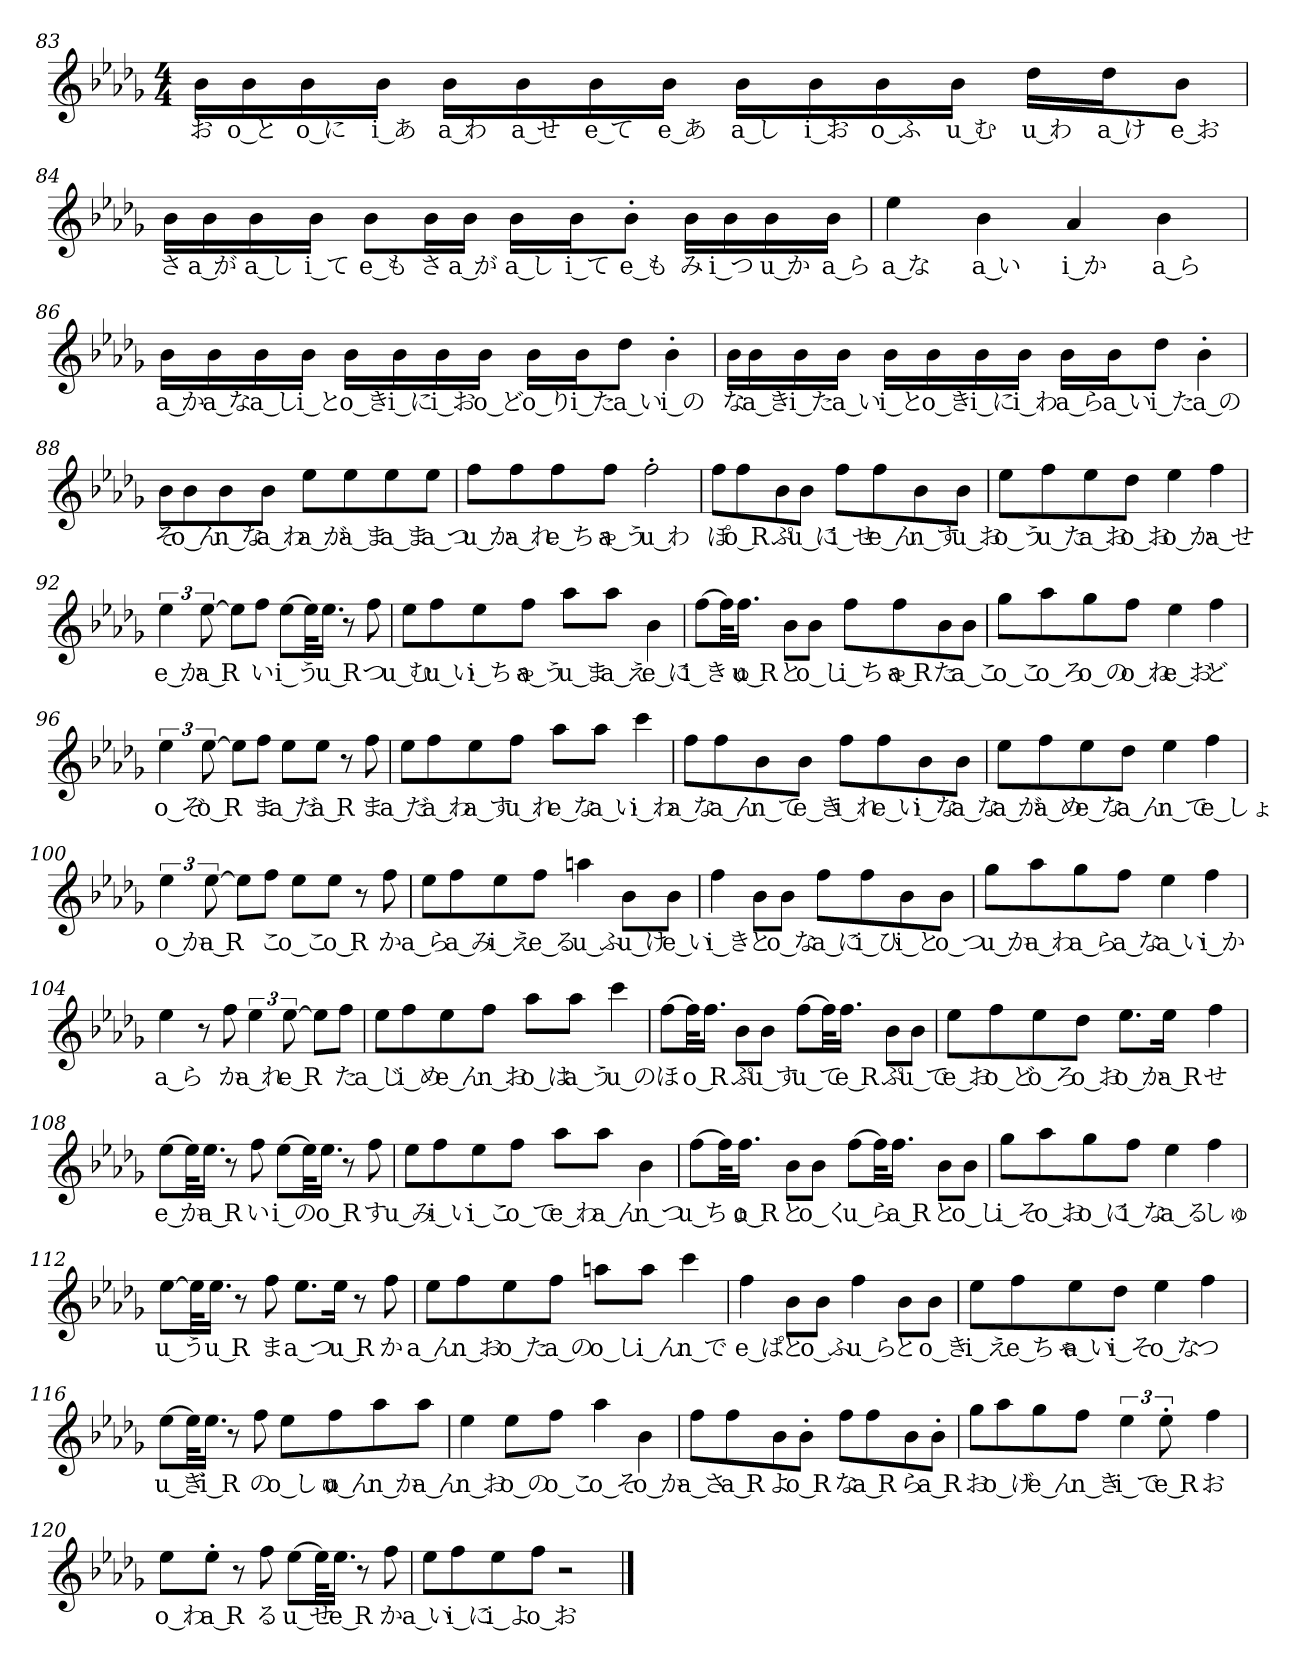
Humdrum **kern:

**kern	**text
*part1	*part1
*staff1	*staff1
*clefG2	*
*k[b-e-a-d-g-]	*
*M4/4	*
=83	=83
16b-LL	- お
16b-	o と
16b-	o に
16b-JJ	i あ
16b-LL	a わ
16b-	a せ
16b-	e て
16b-JJ	e あ
16b-LL	a し
16b-	i お
16b-	o ふ
16b-JJ	u む
16dd-LL	u わ
16dd-J	a け
8b-J	e お
=84	=84
16b-LL	- さ
16b-	a が
16b-	a し
16b-JJ	i て
8b-L	e も
16b-L	- さ
16b-JJ	a が
16b-LL	a し
16b-J	i て
8b-'J	e も
16b-LL	- み
16b-	i つ
16b-	u か
16b-JJ	a ら
=85	=85
4ee-	a な
4b-	a い
4a-	i か
4b-	a ら
=86	=86
16b-LL	a か
16b-	a な
16b-	a し
16b-JJ	i と
16b-LL	o き
16b-	i に
16b-	i お
16b-JJ	o ど
16b-LL	o り
16b-J	i た
8dd-J	a い
4b-'	i の
=87	=87
16b-LL	- な
16b-	a き
16b-	i た
16b-JJ	a い
16b-LL	i と
16b-	o き
16b-	i に
16b-JJ	i わ
16b-LL	a ら
16b-J	a い
8dd-J	i た
4b-'	a の
=88	=88
8b-L	- そ
8b-	o ん
8b-	n な
8b-J	a わ
8ee-L	a が
8ee-	a ま
8ee-	a ま
8ee-J	a つ
=89	=89
8ffL	u か
8ff	a れ
8ff	e ちゃ
8ffJ	a う
2ff'	u わ
=90	=90
8ffL	- ぽ
8ff	o R
8b-	- ぷ
8b-J	u に
8ffL	i せ
8ff	e ん
8b-	n す
8b-J	u お
=91	=91
8ee-L	o う
8ff	u た
8ee-	a お
8dd-J	o お
4ee-	o か
4ff	a せ
=92	=92
6ee-	e か
[12ee-	a R
8ee-L]	.
8ffJ	- い
[8ee-L	i う
32ee-KL]	.
16.ee-JJ	u R
8r	.
8ff	- つ
=93	=93
8ee-L	u む
8ff	u い
8ee-	i ちゃ
8ffJ	a う
8aa-L	u ま
8aa-J	a え
4b-	e に
=94	=94
[8ffL	i きゅ
32ffKL]	.
16.ffJJ	u R
8b-L	- と
8b-J	o し
8ffL	i ちゃ
8ff	a R
8b-	- た
8b-J	a こ
=95	=95
8gg-L	o こ
8aa-	o ろ
8gg-	o の
8ffJ	o ね
4ee-	e お
4ff	- ど
=96	=96
6ee-	o ぞ
[12ee-	o R
8ee-L]	.
8ffJ	- ま
8ee-L	a だ
8ee-J	a R
8r	.
8ff	- ま
=97	=97
8ee-L	a だ
8ff	a わ
8ee-	a す
8ffJ	u れ
8aa-L	e な
8aa-J	a い
4ccc	i わ
=98	=98
8ffL	a な
8ff	a ん
8b-	n て
8b-J	e き
8ffL	i れ
8ff	e い
8b-	i な
8b-J	a な
=99	=99
8ee-L	a が
8ff	a め
8ee-	e な
8dd-J	a ん
4ee-	n で
4ff	e しょ
=100	=100
6ee-	o か
[12ee-	a R
8ee-L]	.
8ffJ	- こ
8ee-L	o こ
8ee-J	o R
8r	.
8ff	- か
=101	=101
8ee-L	a ら
8ff	a み
8ee-	i え
8ffJ	e る
4aan	u ふ
8b-L	u け
8b-J	e い
=102	=102
4ff	i き
8b-L	- と
8b-J	o な
8ffL	a に
8ff	i ひ
8b-	i と
8b-J	o つ
=103	=103
8gg-L	u か
8aa-	a わ
8gg-	a ら
8ffJ	a な
4ee-	a い
4ff	i か
=104	=104
4ee-	a ら
8r	.
8ff	- か
6ee-	a れ
[12ee-	e R
8ee-L]	.
8ffJ	- た
=105	=105
8ee-L	a じ
8ff	i め
8ee-	e ん
8ffJ	n お
8aa-L	o は
8aa-J	a う
4ccc	u の
=106	=106
[8ffL	- ほ
32ffKL]	.
16.ffJJ	o R
8b-L	- ぷ
8b-J	u す
[8ffL	u て
32ffKL]	.
16.ffJJ	e R
8b-L	- ぷ
8b-J	u で
=107	=107
8ee-L	e お
8ff	o ど
8ee-	o ろ
8dd-J	o お
8.ee-L	o か
16ee-Jk	a R
4ff	せ
=108	=108
[8ee-L	e か
32ee-KL]	.
16.ee-JJ	a R
8r	.
8ff	- い
[8ee-L	i の
32ee-KL]	.
16.ee-JJ	o R
8r	.
8ff	- す
=109	=109
8ee-L	u み
8ff	i い
8ee-	i こ
8ffJ	o で
8aa-L	e わ
8aa-J	a ん
4b-	n つ
=110	=110
[8ffL	u ちょ
32ffKL]	.
16.ffJJ	o R
8b-L	- と
8b-J	o く
[8ffL	u ら
32ffKL]	.
16.ffJJ	a R
8b-L	- と
8b-J	o し
=111	=111
8gg-L	i そ
8aa-	o お
8gg-	o に
8ffJ	i な
4ee-	a る
4ff	- しゅ
=112	=112
[8ee-L	u う
32ee-KL]	.
16.ee-JJ	u R
8r	.
8ff	- ま
8.ee-L	a つ
16ee-Jk	u R
8r	.
8ff	- か
=113	=113
8ee-L	a ん
8ff	n お
8ee-	o た
8ffJ	a の
8aanL	o し
8aaJ	i ん
4ccc	n で
=114	=114
4ff	e ぱ
8b-L	- と
8b-J	o ふ
4ff	u ら
8b-L	- と
8b-J	o き
=115	=115
8ee-L	i え
8ff	e ちゃ
8ee-	a い
8dd-J	i そ
4ee-	o な
4ff	- つ
=116	=116
[8ee-L	u ぎ
32ee-KL]	.
16.ee-JJ	i R
8r	.
8ff	- の
8ee-L	o しゅ
8ff	u ん
8aa-	n か
8aa-J	a ん
=117	=117
4ee-	n お
8ee-L	o の
8ffJ	o こ
4aa-	o そ
4b-	o か
=118	=118
8ffL	a さ
8ff	a R
8b-	- よ
8b-'J	o R
8ffL	- な
8ff	a R
8b-	- ら
8b-'J	a R
=119	=119
8gg-L	- お
8aa-	o げ
8gg-	e ん
8ffJ	n き
6ee-	i で
12ee-'	e R
4ff	- お
=120	=120
8ee-L	o わ
8ee-'J	a R
8r	.
8ff	- る
[8ee-L	u せ
32ee-KL]	.
16.ee-JJ	e R
8r	.
8ff	- か
=121	=121
8ee-L	a い
8ff	i に
8ee-	i よ
8ffJ	o お
2r	.
==	==
*-	*-
